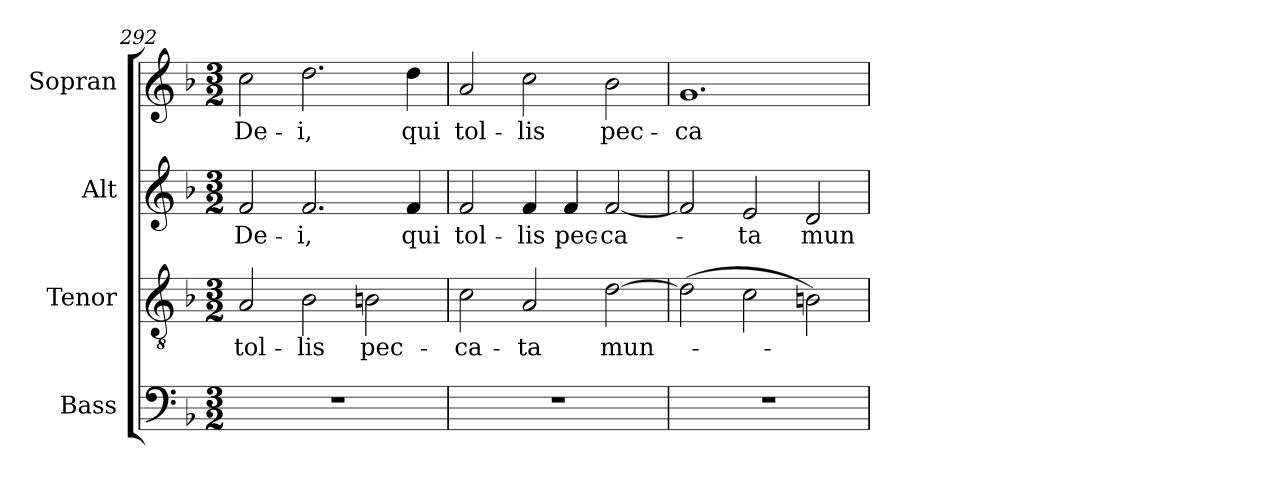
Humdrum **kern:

**kern	**kern	**text	**kern	**text	**kern	**text
*part4	*part3	*part3	*part2	*part2	*part1	*part1
*staff4	*staff3	*staff3	*staff2	*staff2	*staff1	*staff1
*I"Bass	*I"Tenor	*	*I"Alt	*	*I"Sopran	*
*I'B.	*I'T.	*	*I'A.	*	*I'S.	*
*clefF4	*clefGv2	*	*clefG2	*	*clefG2	*
*k[b-]	*k[b-]	*	*k[b-]	*	*k[b-]	*
*F:	*F:	*	*F:	*	*F:	*
*M3/2	*M3/2	*	*M3/2	*	*M3/2	*
=292	=292	=292	=292	=292	=292	=292
!	!	!LO:LY:b	!	!LO:LY:b	!	!LO:LY:b
1.r	2A/	tol-	2f/	De-	2cc\	De-
!	!	!LO:LY:b	!	!LO:LY:b	!	!LO:LY:b
.	2B-\	-lis	2.f/	-i,	2.dd\	-i,
!	!	!LO:LY:b	!	!	!	!
.	2Bn\	pec-	.	.	.	.
!	!	!	!	!LO:LY:b	!	!LO:LY:b
.	.	.	4f/	qui	4dd\	qui
=293	=293	=293	=293	=293	=293	=293
!	!	!LO:LY:b	!	!LO:LY:b	!	!LO:LY:b
1.r	2c\	-ca-	2f/	tol-	2a/	tol-
!	!	!LO:LY:b	!	!LO:LY:b	!	!LO:LY:b
.	2A/	-ta	4f/	-lis	2cc\	-lis
!	!	!	!	!LO:LY:b	!	!
.	.	.	4f/	pec-	.	.
!	!	!LO:LY:b	!	!LO:LY:b	!	!LO:LY:b
.	[2d\	mun-	[2f/	-ca-	2b-\	pec-
=294	=294	=294	=294	=294	=294	=294
!	!	!	!	!	!	!LO:LY:b
1.r	(>2d\]	.	2f/]	.	1.g	-ca-
!	!	!	!	!LO:LY:b	!	!
.	2c\	.	2e/	-ta	.	.
!	!	!	!	!LO:LY:b	!	!
.	2Bn\)	.	2d/	mun-	.	.
=	=	=	=	=	=	=
*-	*-	*-	*-	*-	*-	*-
